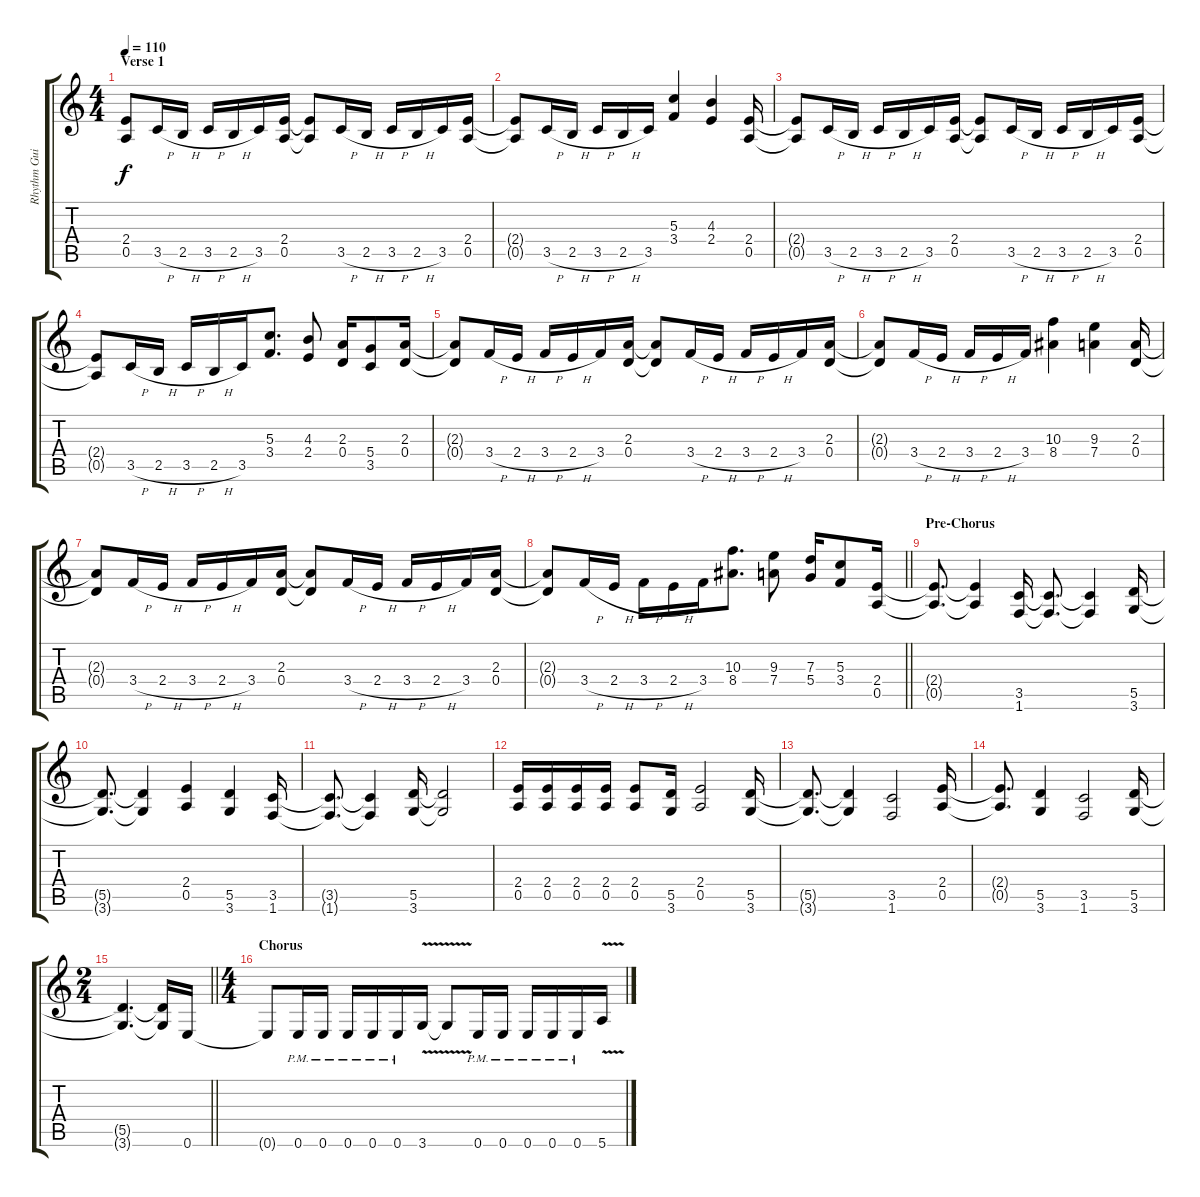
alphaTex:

\track ("Rhythm Guitar" "Rhythm Gui") {instrument distortionguitar}
\staff {score tabs}
\tuning (E4 B3 G3 D3 A2 E2) {hide}
\ts (4 4)
\section ("" "Verse 1")
\tempo 110
\clef g2
\ks c
(2.4{t} 0.5{t}).8{dy f} 3.5{h}.16 2.5{h}.16 3.5{h}.16 2.5{h}.16 3.5.16 (2.4 0.5).16 (2.4{t} 0.5{t}).8 3.5{h}.16 2.5{h}.16 3.5{h}.16 2.5{h}.16 3.5.16 (2.4 0.5).16 |
(2.4{t} 0.5{t}).8 3.5{h}.16 2.5{h}.16 3.5{h}.16 2.5{h}.16 3.5.16 (5.3 3.4).4 (4.3 2.4).4 (2.4 0.5).16 |
(2.4{t} 0.5{t}).8 3.5{h}.16 2.5{h}.16 3.5{h}.16 2.5{h}.16 3.5.16 (2.4 0.5).16 (2.4{t} 0.5{t}).8 3.5{h}.16 2.5{h}.16 3.5{h}.16 2.5{h}.16 3.5.16 (2.4 0.5).16 |
(2.4{t} 0.5{t}).8 3.5{h}.16 2.5{h}.16 3.5{h}.16 2.5{h}.16 3.5.16 (5.3 3.4).8{d} (4.3 2.4).8 (2.3 0.4).16 (5.4 3.5).8 (2.3 0.4).16 |
(2.3{t} 0.4{t}).8 3.4{h}.16 2.4{h}.16 3.4{h}.16 2.4{h}.16 3.4.16 (2.3 0.4).16 (2.3{t} 0.4{t}).8 3.4{h}.16 2.4{h}.16 3.4{h}.16 2.4{h}.16 3.4.16 (2.3 0.4).16 |
(2.3{t} 0.4{t}).8 3.4{h}.16 2.4{h}.16 3.4{h}.16 2.4{h}.16 3.4.16 (10.3 8.4).4 (9.3 7.4).4 (2.3 0.4).16 |
(2.3{t} 0.4{t}).8 3.4{h}.16 2.4{h}.16 3.4{h}.16 2.4{h}.16 3.4.16 (2.3 0.4).16 (2.3{t} 0.4{t}).8 3.4{h}.16 2.4{h}.16 3.4{h}.16 2.4{h}.16 3.4.16 (2.3 0.4).16 |
\barLineRight lightlight
(2.3{t} 0.4{t}).8 3.4{h}.16 2.4{h}.16 3.4{h}.16 2.4{h}.16 3.4.16 (10.3 8.4).8{d} (9.3 7.4).8 (7.3 5.4).16 (5.3 3.4).8 (2.4 0.5).16 |
\section ("" "Pre-Chorus")
(2.4{t} 0.5{t}).8{d} (2.4{t} 0.5{t}).4 (3.5 1.6).16 (3.5{t} 1.6{t}).8{d} (3.5{t} 1.6{t}).4 (5.5 3.6).16 |
(5.5{t} 3.6{t}).8{d} (5.5{t} 3.6{t}).4 (2.4 0.5).4 (5.5 3.6).4 (3.5 1.6).16 |
(3.5{t} 1.6{t}).8{d} (3.5{t} 1.6{t}).4 (5.5 3.6).16 (5.5{t} 3.6{t}).2 |
(2.4 0.5).16 (2.4 0.5).16 (2.4 0.5).16 (2.4 0.5).16 (2.4 0.5).8 (5.5 3.6).16 (2.4 0.5).2 (5.5 3.6).16 |
(5.5{t} 3.6{t}).8{d} (5.5{t} 3.6{t}).4 (3.5 1.6).2 (2.4 0.5).16 |
(2.4{t} 0.5{t}).8{d} (5.5 3.6).4 (3.5 1.6).2 (5.5 3.6).16 |
\ts (2 4)
\barLineRight lightlight
(5.5{t} 3.6{t}).4{d} (5.5{t} 3.6{t}).16 0.6.16 |
\ts (4 4)
\section ("" "Chorus")
0.6{t}.8 0.6{pm}.16 0.6{pm}.16 0.6{pm}.16 0.6{pm}.16 0.6{pm}.16 3.6{v}.16 3.6{t}.8 0.6{pm}.16 0.6{pm}.16 0.6{pm}.16 0.6{pm}.16 0.6{pm}.16 5.6{v}.16
